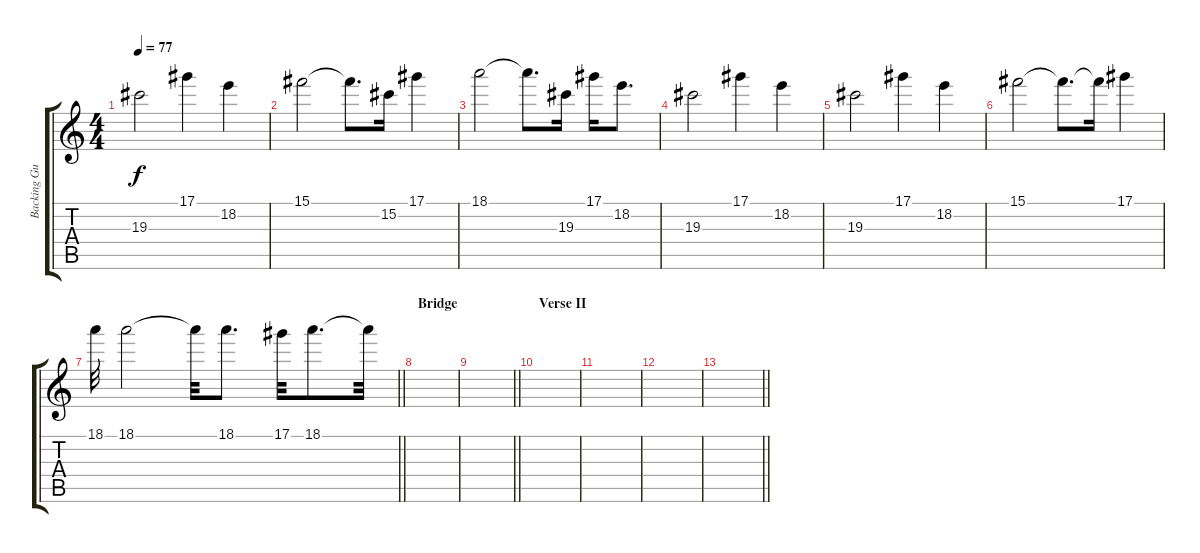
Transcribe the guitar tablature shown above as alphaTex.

\track ("Backing Guitar Effects" "Backing Gu") {instrument distortionguitar}
\staff {score tabs}
\tuning (Eb4 Bb3 Gb3 Db3 Ab2 Eb2) {hide}
\ts (4 4)
\tempo 77
\clef g2
\ks c
19.3.2{dy f} 17.1.4 18.2.4 |
15.1.2 15.1{t}.8{d} 15.2.16 17.1.4 |
18.1.2 18.1{t}.8{d} 19.3.16 17.1.16 18.2.8{d} |
19.3.2 17.1.4 18.2.4 |
19.3.2 17.1.4 18.2.4 |
15.1.2 15.1{t}.8{d} 15.1{t}.16 17.1.4 |
\barLineRight lightlight
18.1.32 18.1.2 18.1{t}.32 18.1.8{d} 17.1.32 18.1.8{d} 18.1{t}.32 |
\section ("" "Bridge")
|
\barLineRight lightlight
|
\section ("" "Verse II")
|
|
|
\barLineRight lightlight
